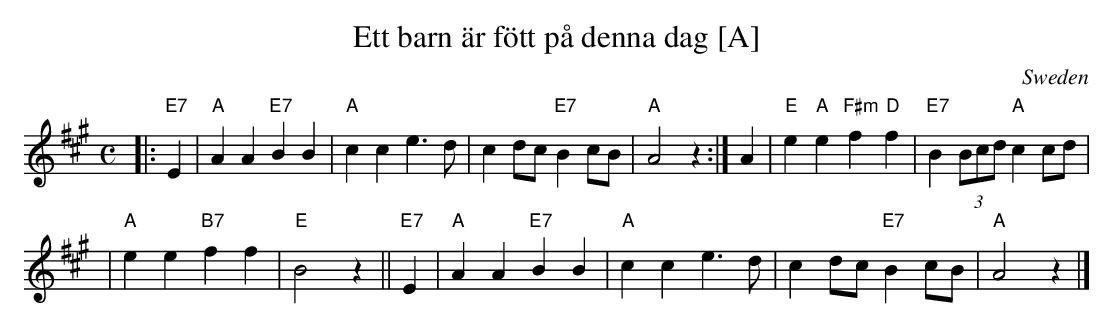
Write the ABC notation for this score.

X:1
T: Ett barn är fött på denna dag [A]
O: Sweden
M: C
L: 1/8
K: A
|: "E7"E2 \
| "A"A2 A2 "E7"B2 B2 \
| "A"c2 c2 e3 d \
| c2 dc "E7"B2 cB \
| "A"A4 z2 :| A2 \
| "E"e2 "A"e2 "F#m"f2 "D"f2 \
| "E7"B2 (3Bcd "A"c2 cd |
| "A"e2 e2 "B7"f2 f2 \
| "E"B4 z2 || "E7"E2 \
| "A"A2 A2 "E7"B2 B2 \
| "A"c2 c2 e3 d \
| c2 dc "E7"B2 cB \
| "A"A4 z2 |]
